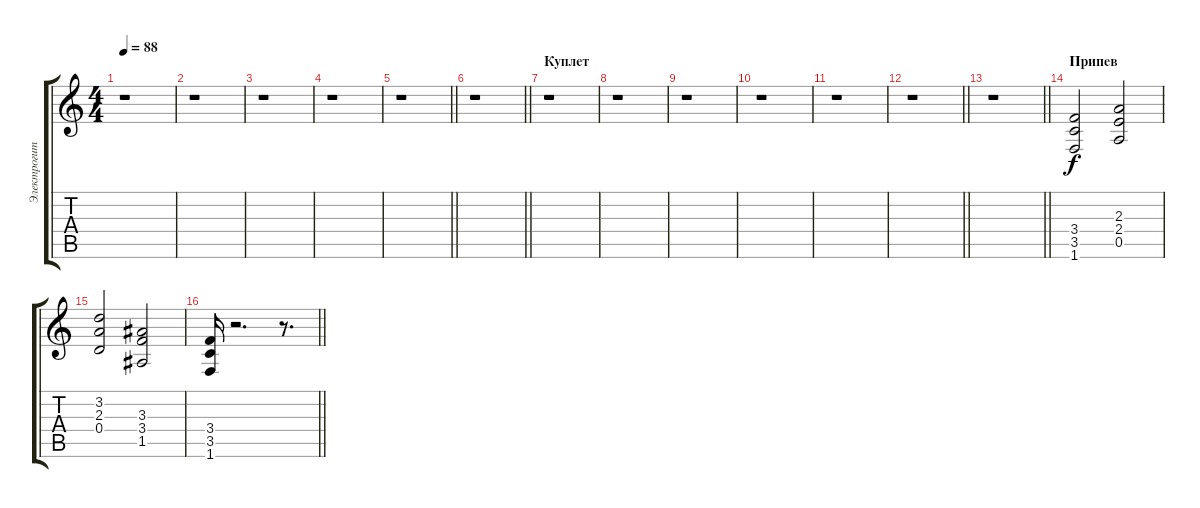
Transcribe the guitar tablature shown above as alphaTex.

\track ("Электрогитара" "Электрогит") {instrument distortionguitar}
\staff {score tabs}
\tuning (E4 B3 G3 D3 A2 E2) {hide}
\ts (4 4)
\tempo 88
\clef g2
\ks c
r.1{dy f} |
r.1 |
r.1 |
r.1 |
\barLineRight lightlight
r.1 |
\barLineRight lightlight
r.1 |
\section ("" "Куплет")
r.1 |
r.1 |
r.1 |
r.1 |
r.1 |
\barLineRight lightlight
r.1 |
\barLineRight lightlight
r.1 |
\section ("" "Припев")
(3.4 3.5 1.6).2 (2.3 2.4 0.5).2 |
(3.2 2.3 0.4).2 (3.3 3.4 1.5).2 |
\barLineRight lightlight
(3.4 3.5 1.6).16 r.2{d} r.8{d}
